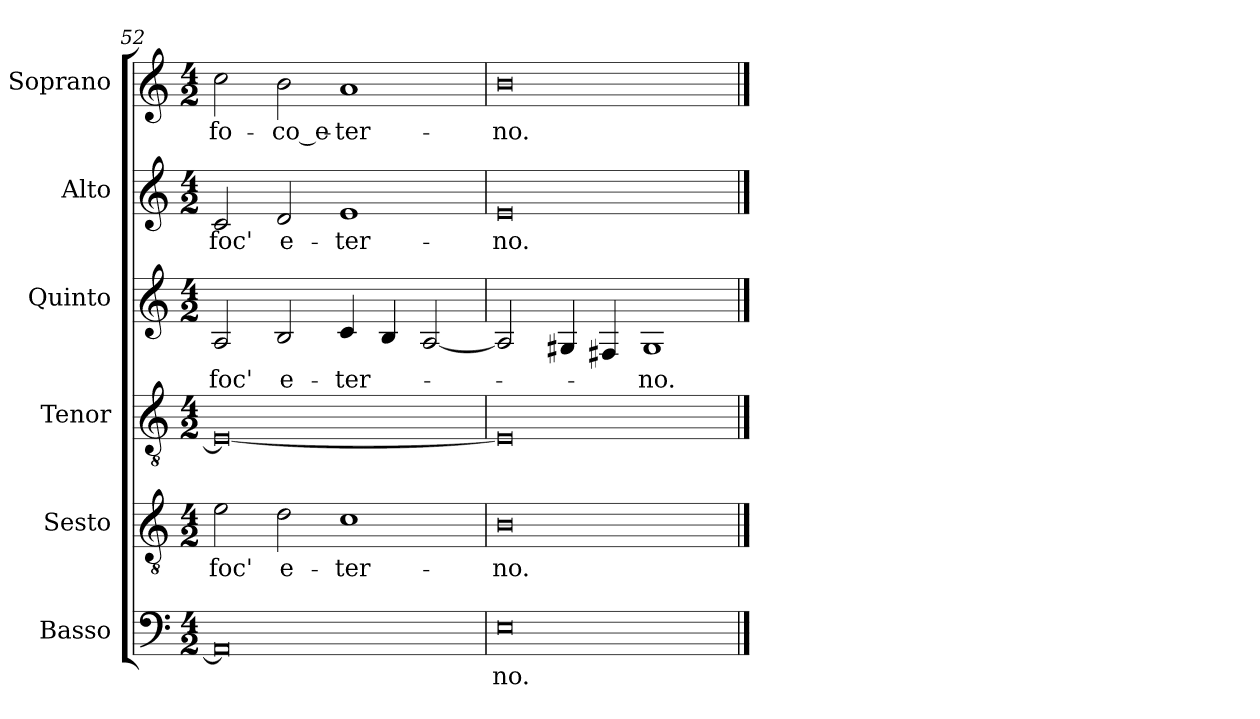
**kern	**text	**kern	**text	**kern	**kern	**text	**kern	**text	**kern	**text
*part6	*part6	*part5	*part5	*part4	*part3	*part3	*part2	*part2	*part1	*part1
*staff6	*staff6	*staff5	*staff5	*staff4	*staff3	*staff3	*staff2	*staff2	*staff1	*staff1
*I"Basso	*	*I"Sesto	*	*I"Tenor	*I"Quinto	*	*I"Alto	*	*I"Soprano	*
*	*	*I'T.	*	*I'T.	*	*	*I'A.	*	*I'Sop.	*
*clefF4	*	*clefGv2	*	*clefGv2	*clefG2	*	*clefG2	*	*clefG2	*
*	*	*ITrd7c12	*	*ITrd7c12	*	*	*	*	*	*
*k[]	*	*k[]	*	*k[]	*k[]	*	*k[]	*	*k[]	*
*C:	*	*C:	*	*C:	*C:	*	*C:	*	*C:	*
*M4/2	*	*M4/2	*	*M4/2	*M4/2	*	*M4/2	*	*M4/2	*
=52	=52	=52	=52	=52	=52	=52	=52	=52	=52	=52
!	!	!	!LO:LY:b:color=#000000	!	!	!	!	!	!	!
!	!	!	!	!	!	!LO:LY:b:color=#000000	!	!	!	!
!	!	!	!	!	!	!	!	!LO:LY:b:color=#000000	!	!
!	!	!	!	!	!	!	!	!	!	!LO:LY:b:color=#000000
0AAi]	.	2Ei\	foc'	0EEi_	2Ai/	foc'	2ci/	foc'	2cci\	fo-
!	!	!	!LO:LY:b:color=#000000	!	!	!	!	!	!	!
!	!	!	!	!	!	!LO:LY:b:color=#000000	!	!	!	!
!	!	!	!	!	!	!	!	!LO:LY:b:color=#000000	!	!
!	!	!	!	!	!	!	!	!	!	!LO:LY:b:color=#000000
.	.	2Di\	e-	.	2Bi/	e-	2di/	e-	2bi\	-co_e-
!	!	!	!LO:LY:b:color=#000000	!	!	!	!	!	!	!
!	!	!	!	!	!	!LO:LY:b:color=#000000	!	!	!	!
!	!	!	!	!	!	!	!	!LO:LY:b:color=#000000	!	!
!	!	!	!	!	!	!	!	!	!	!LO:LY:b:color=#000000
.	.	1Ci	-ter-	.	4ci/	-ter-	1ei	-ter-	1ai	-ter-
.	.	.	.	.	4Bi/	.	.	.	.	.
.	.	.	.	.	[2Ai/	.	.	.	.	.
=53	=53	=53	=53	=53	=53	=53	=53	=53	=53	=53
!	!LO:LY:b:color=#000000	!	!	!	!	!	!	!	!	!
!	!	!	!LO:LY:b:color=#000000	!	!	!	!	!	!	!
!	!	!	!	!	!	!	!	!LO:LY:b:color=#000000	!	!
!	!	!	!	!	!	!	!	!	!	!LO:LY:b:color=#000000
0Ei	-no.	0BBi	-no.	0EEi]	2Ai/]	.	0ei	-no.	0bi	-no.
.	.	.	.	.	4G#Xi/	.	.	.	.	.
.	.	.	.	.	4F#Xi/	.	.	.	.	.
!	!	!	!	!	!	!LO:LY:b:color=#000000	!	!	!	!
.	.	.	.	.	1G#i	-no.	.	.	.	.
==	==	==	==	==	==	==	==	==	==	==
*-	*-	*-	*-	*-	*-	*-	*-	*-	*-	*-
